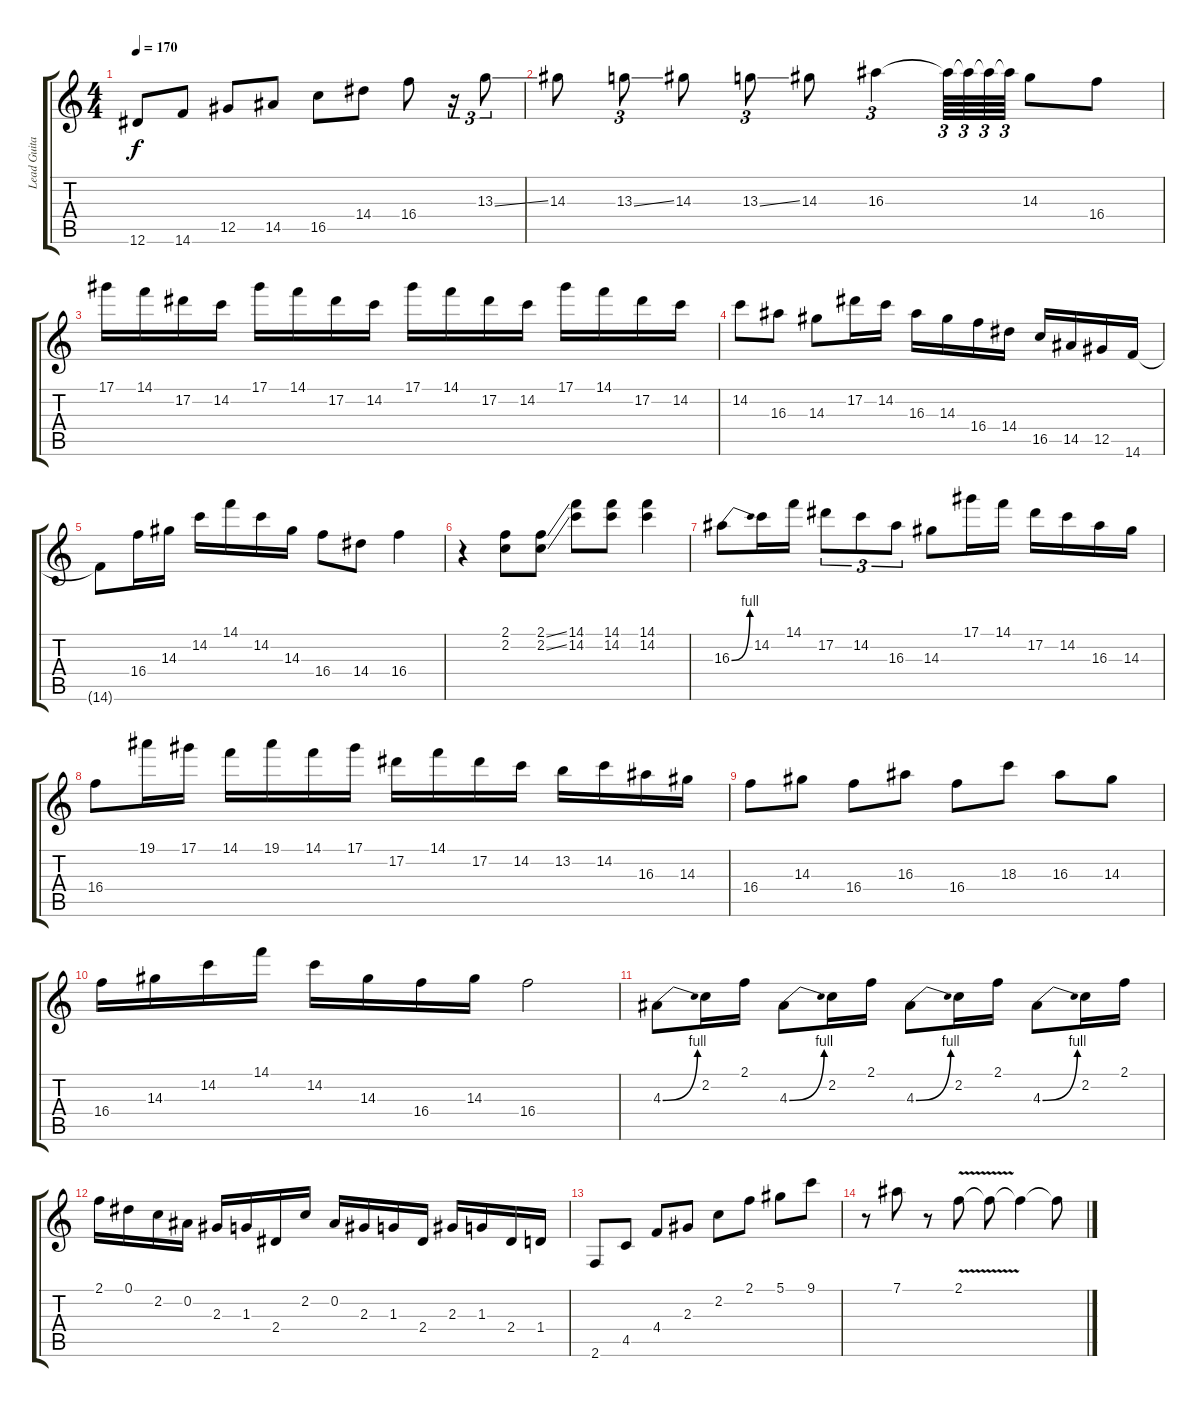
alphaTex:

\track ("Lead Guitar" "Lead Guita") {instrument distortionguitar}
\staff {score tabs}
\tuning (Eb4 Bb3 Gb3 Db3 Ab2 Eb2) {hide}
\ts (4 4)
\tempo 170
\clef g2
\ks c
12.6.8{dy f} 14.6.8 12.5.8 14.5.8 16.5.8 14.4.8 16.4.8 r.16{tu (3 2)} 13.3{ss}.8{tu (3 2)} |
14.3.8 13.3{ss}.8{tu (3 2)} 14.3.8 13.3{ss}.8{tu (3 2)} 14.3.8 16.3.4{tu (3 2)} 16.3{t}.64{tu (3 2)} 16.3{t}.64{tu (3 2)} 16.3{t}.64{tu (3 2)} 16.3{t}.64{tu (3 2)} 14.3.8 16.4.8 |
17.1.16 14.1.16 17.2.16 14.2.16 17.1.16 14.1.16 17.2.16 14.2.16 17.1.16 14.1.16 17.2.16 14.2.16 17.1.16 14.1.16 17.2.16 14.2.16 |
14.2.8 16.3.8 14.3.8 17.2.16 14.2.16 16.3.16 14.3.16 16.4.16 14.4.16 16.5.16 14.5.16 12.5.16 14.6.16 |
14.6{t}.8 16.4.16 14.3.16 14.2.16 14.1.16 14.2.16 14.3.16 16.4.8 14.4.8 16.4.4 |
r.4 (2.1 2.2).8 (2.1{ss} 2.2{ss}).8 (14.1 14.2).8 (14.1 14.2).8 (14.1 14.2).4 |
16.3{be (bend 0 0 60 4)}.8 14.2.16 14.1.16 17.2.8{tu (3 2)} 14.2.8{tu (3 2)} 16.3.8{tu (3 2)} 14.3.8 17.1.16 14.1.16 17.2.16 14.2.16 16.3.16 14.3.16 |
16.4.8 19.1.16 17.1.16 14.1.16 19.1.16 14.1.16 17.1.16 17.2.16 14.1.16 17.2.16 14.2.16 13.2.16 14.2.16 16.3.16 14.3.16 |
16.4.8 14.3.8 16.4.8 16.3.8 16.4.8 18.3.8 16.3.8 14.3.8 |
16.4.16 14.3.16 14.2.16 14.1.16 14.2.16 14.3.16 16.4.16 14.3.16 16.4.2 |
4.3{be (bend 0 0 60 4)}.8{volume 0} 2.2.16 2.1.16 4.3{be (bend 0 0 60 4)}.8 2.2.16 2.1.16 4.3{be (bend 0 0 60 4)}.8 2.2.16 2.1.16 4.3{be (bend 0 0 60 4)}.8 2.2.16 2.1.16 |
2.1.16 0.1.16 2.2.16 0.2.16 2.3.16 1.3.16 2.4.16 2.2.16 0.2.16 2.3.16 1.3.16 2.4.16 2.3.16 1.3.16 2.4.16 1.4.16 |
2.6.8 4.5.8 4.4.8 2.3.8 2.2.8 2.1.8 5.1.8 9.1.8 |
r.8 7.1.8 r.8 2.1{v}.8 2.1{t}.8 2.1{t}.4 2.1{t}.8
